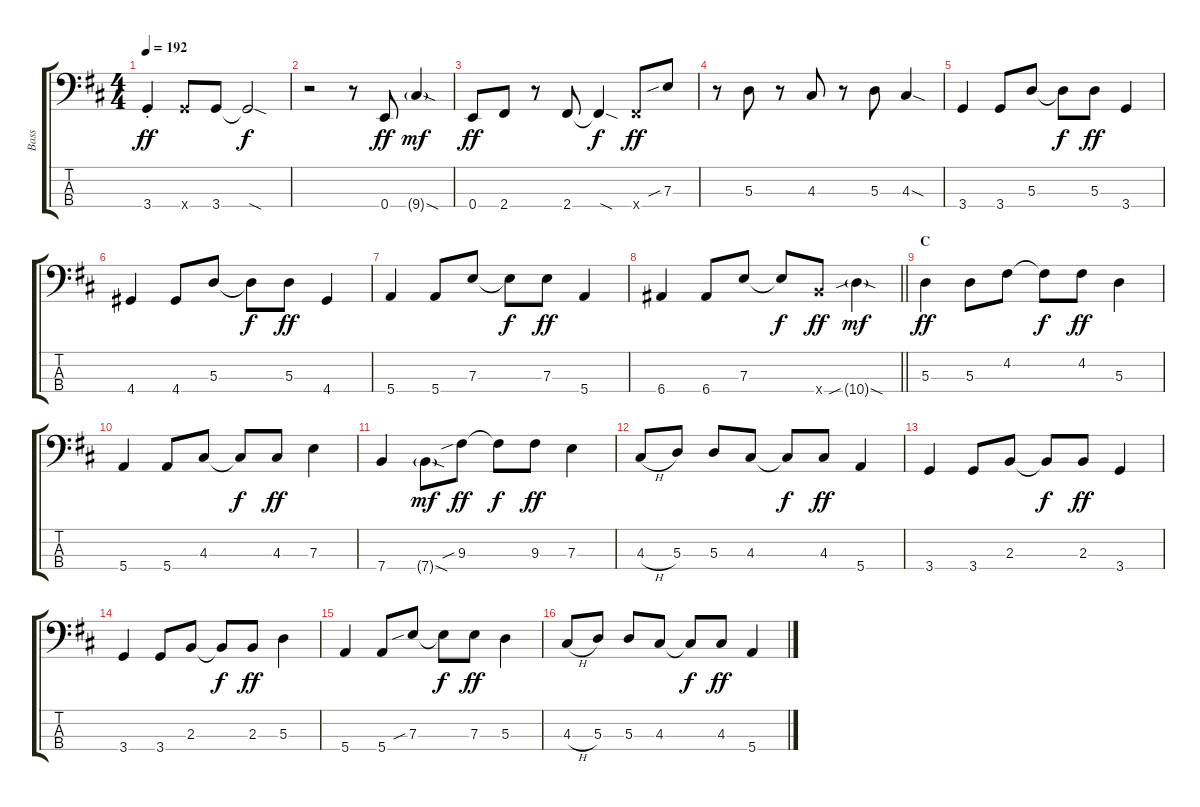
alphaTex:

\track ("Bass" "Bass") {instrument electricbasspick}
\staff {score tabs}
\tuning (G2 D2 A1 E1) {hide}
\ts (4 4)
\tempo 192
\clef f4
\ks d
3.4{st}.4{dy ff} 3.4{x}.8 3.4.8 3.4{sod t}.2{dy f} |
r.2 r.8 0.4.8{dy ff} 9.4{sod g}.4{dy mf} |
0.4.8{dy ff} 2.4.8 r.8 2.4.8 2.4{sod t}.4{dy f} 2.4{x}.8{dy ff} 7.3{sib}.8 |
r.8 5.3.8 r.8 4.3.8 r.8 5.3.8 4.3{sod}.4 |
3.4.4 3.4.8 5.3.8 5.3{t}.8{dy f} 5.3.8{dy ff} 3.4.4 |
4.4.4 4.4.8 5.3.8 5.3{t}.8{dy f} 5.3.8{dy ff} 4.4.4 |
5.4.4 5.4.8 7.3.8 7.3{t}.8{dy f} 7.3.8{dy ff} 5.4.4 |
\barLineRight lightlight
6.4.4 6.4.8 7.3.8 7.3{t}.8{dy f} 7.4{x}.8{dy ff} 10.4{sib sod g}.4{dy mf} |
\section ("" "C")
5.3.4{dy ff} 5.3.8 4.2.8 4.2{t}.8{dy f} 4.2.8{dy ff} 5.3.4 |
5.4.4 5.4.8 4.3.8 4.3{t}.8{dy f} 4.3.8{dy ff} 7.3.4 |
7.4.4 7.4{sod g}.8{dy mf} 9.3{sib}.8{dy ff} 9.3{t}.8{dy f} 9.3.8{dy ff} 7.3.4 |
4.3{h}.8 5.3.8 5.3.8 4.3.8 4.3{t}.8{dy f} 4.3.8{dy ff} 5.4.4 |
3.4.4 3.4.8 2.3.8 2.3{t}.8{dy f} 2.3.8{dy ff} 3.4.4 |
3.4.4 3.4.8 2.3.8 2.3{t}.8{dy f} 2.3.8{dy ff} 5.3.4 |
5.4.4 5.4.8 7.3{sib}.8 7.3{t}.8{dy f} 7.3.8{dy ff} 5.3.4 |
4.3{h}.8 5.3.8 5.3.8 4.3.8 4.3{t}.8{dy f} 4.3.8{dy ff} 5.4.4
